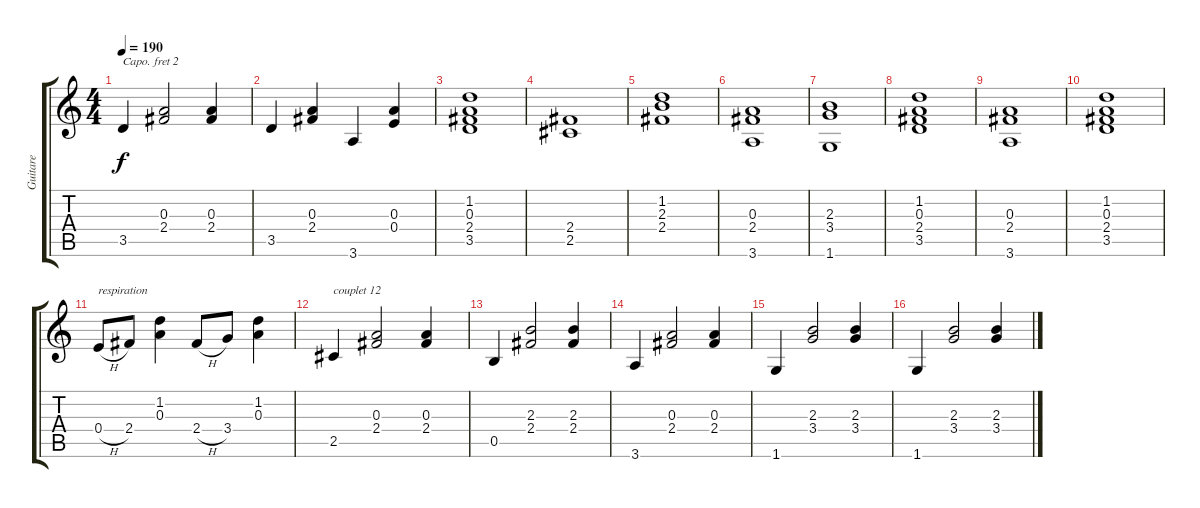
\track ("Guitare" "Guitare") {instrument acousticguitarsteel}
\staff {score tabs}
\capo 2
\tuning (E4 B3 G3 D3 A2 E2) {hide}
\ts (4 4)
\tempo 190
\clef g2
\ks c
3.5.4{dy f} (0.3 2.4).2 (0.3 2.4).4 |
3.5.4 (0.3 2.4).4 3.6.4 (0.3 0.4).4 |
(1.2 0.3 2.4 3.5).1{txt ""} |
(2.4 2.5).1 |
(1.2 2.3 2.4).1 |
(0.3 2.4 3.6).1 |
(2.3 3.4 1.6).1 |
(1.2 0.3 2.4 3.5).1 |
(0.3 2.4 3.6).1 |
(1.2 0.3 2.4 3.5).1 |
0.4{h}.8{txt "respiration"} 2.4.8 (1.2 0.3).4 2.4{h}.8 3.4.8 (1.2 0.3).4 |
2.5.4{txt "couplet 12"} (0.3 2.4).2 (0.3 2.4).4 |
0.5.4 (2.3 2.4).2 (2.3 2.4).4 |
3.6.4 (0.3 2.4).2 (0.3 2.4).4 |
1.6.4 (2.3 3.4).2 (2.3 3.4).4 |
1.6.4 (2.3 3.4).2 (2.3 3.4).4
